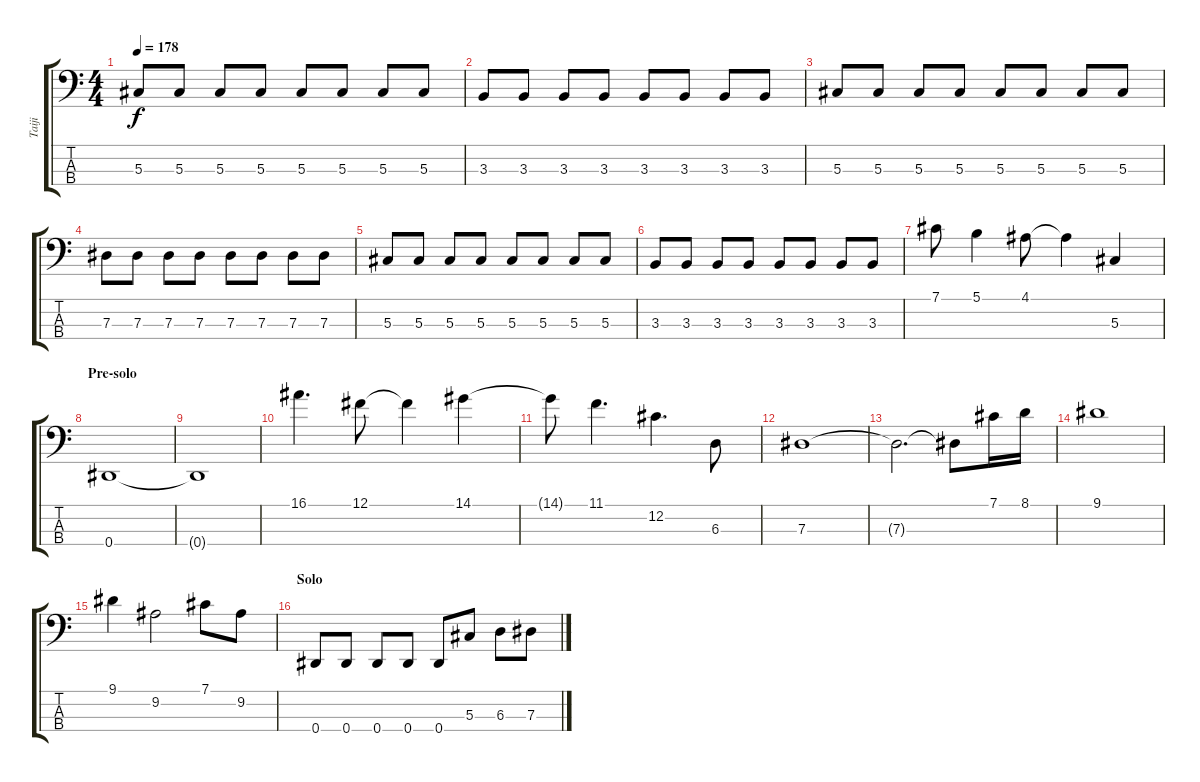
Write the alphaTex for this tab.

\track ("Taiji" "Taiji") {instrument electricbasspick}
\staff {score tabs}
\tuning (Gb2 Db2 Ab1 Eb1) {hide}
\ts (4 4)
\tempo 178
\clef f4
\ks c
5.3.8{dy f} 5.3.8 5.3.8 5.3.8 5.3.8 5.3.8 5.3.8 5.3.8 |
3.3.8 3.3.8 3.3.8 3.3.8 3.3.8 3.3.8 3.3.8 3.3.8 |
5.3.8 5.3.8 5.3.8 5.3.8 5.3.8 5.3.8 5.3.8 5.3.8 |
7.3.8 7.3.8 7.3.8 7.3.8 7.3.8 7.3.8 7.3.8 7.3.8 |
5.3.8 5.3.8 5.3.8 5.3.8 5.3.8 5.3.8 5.3.8 5.3.8 |
3.3.8 3.3.8 3.3.8 3.3.8 3.3.8 3.3.8 3.3.8 3.3.8 |
7.1.8 5.1.4 4.1.8 4.1{t}.4 5.3.4 |
\section ("" "Pre-solo")
0.4.1 |
0.4{t}.1 |
16.1.4{d} 12.1.8 12.1{t}.4 14.1.4 |
14.1{t}.8 11.1.4{d} 12.2.4{d} 6.3.8 |
7.3.1 |
7.3{t}.2{d} 7.3{t}.8 7.1.16 8.1.16 |
9.1.1 |
9.1.4 9.2.2 7.1.8 9.2.8 |
\section ("" "Solo")
0.4.8 0.4.8 0.4.8 0.4.8 0.4.8 5.3.8 6.3.8 7.3.8
